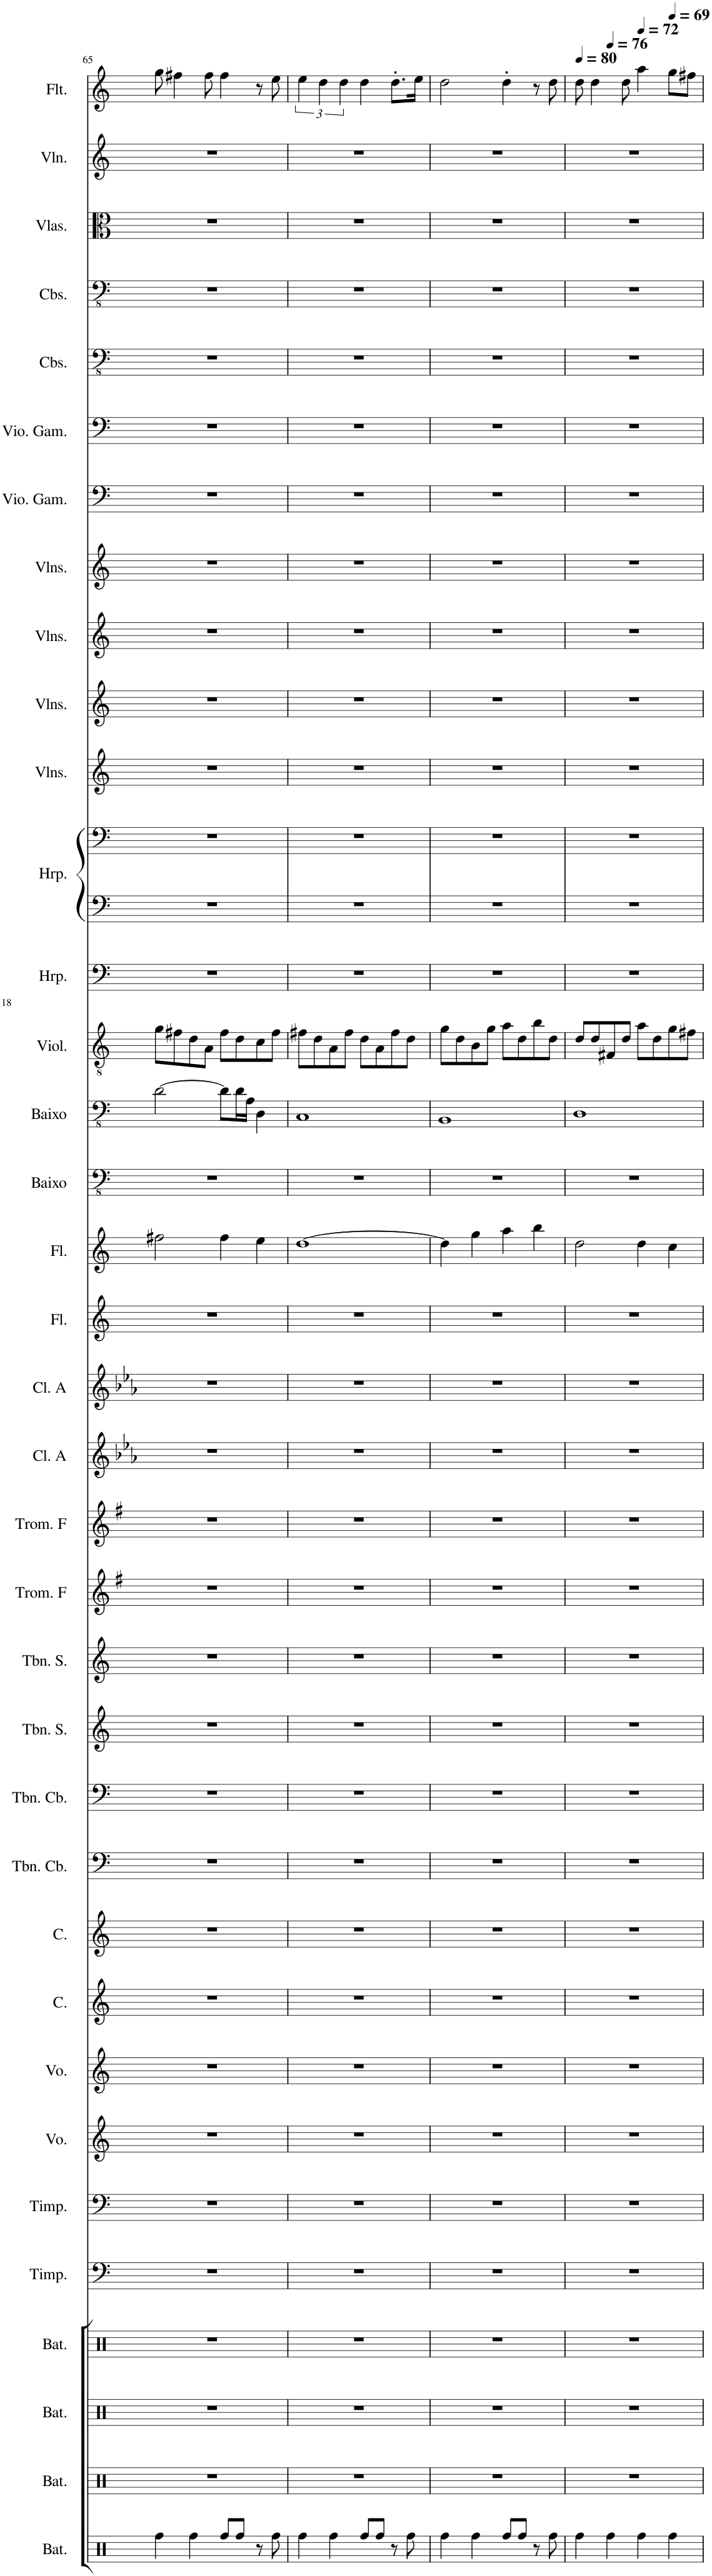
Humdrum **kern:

**kern	**kern	**kern	**kern	**kern	**kern	**kern	**kern	**kern	**kern	**kern	**kern	**kern	**kern	**kern	**kern	**kern	**kern	**kern	**kern	**kern	**kern	**kern	**kern	**kern	**kern	**kern	**kern	**kern	**kern	**kern	**kern	**kern	**kern	**kern	**kern	**kern
*part36	*part35	*part34	*part33	*part32	*part31	*part30	*part29	*part28	*part27	*part26	*part25	*part24	*part23	*part22	*part21	*part20	*part19	*part18	*part17	*part16	*part15	*part14	*part13	*part12	*part12	*part11	*part10	*part9	*part8	*part7	*part6	*part5	*part4	*part3	*part2	*part1
*staff37	*staff36	*staff35	*staff34	*staff33	*staff32	*staff31	*staff30	*staff29	*staff28	*staff27	*staff26	*staff25	*staff24	*staff23	*staff22	*staff21	*staff20	*staff19	*staff18	*staff17	*staff16	*staff15	*staff14	*staff13	*staff12	*staff11	*staff10	*staff9	*staff8	*staff7	*staff6	*staff5	*staff4	*staff3	*staff2	*staff1
*I"Bateria, percussion	*I"Bateria, Splash Cymbal	*I"Bateria, Crash Cymbal 2	*I"Bateria, Ride Cymbal 2	*I"Tímpano, timpany	*I"Tímpano, timpany	*I"Voz, BassChoir	*I"Voz, BassChoir	*I"Contralto, High Choir	*I"Contralto, High Choir	*I"Trombone Contrabaixo, bass trombones	*I"Trombone Contrabaixo, bass trombones	*I"Trombone Soprano, trombones	*I"Trombone Soprano, trombones	*I"Trompa em F, f. horns	*I"Trompa em F, f. horns	*I"Clarineta em A, clarinet	*I"Clarineta em A, clarinet	*I"Flauta, flute	*I"Flauta, flute	*I"Baixolão, fingered bass	*I"Baixolão, fingered bass	*I"Violão, guitar	*I"Harpa, bass harp	*I"Harpa, harp	*	*I"Violinos, bass slow strings	*I"Violinos, bass slow strings	*I"Violinos, slow strings	*I"Violinos, slow strings	*I"Viola da gamba, tremola strings	*I"Viola da gamba, tremola strings	*I"Contrabaixos, bass strings	*I"Contrabaixos, bass strings	*I"Violas, strings	*I"Violino	*I"Flautim
*I'Bat.	*I'Bat.	*I'Bat.	*I'Bat.	*I'Timp.	*I'Timp.	*I'Vo.	*I'Vo.	*I'C.	*I'C.	*I'Tbn. Cb.	*I'Tbn. Cb.	*I'Tbn. S.	*I'Tbn. S.	*I'Trom. F	*I'Trom. F	*I'Cl. A	*I'Cl. A	*I'Fl.	*I'Fl.	*I'Baixo	*I'Baixo	*I'Viol.	*I'Hrp.	*I'Hrp.	*	*I'Vlns.	*I'Vlns.	*I'Vlns.	*I'Vlns.	*I'Vio. Gam.	*I'Vio. Gam.	*I'Cbs.	*I'Cbs.	*I'Vlas.	*I'Vln.	*I'Flt.
!!LO:PB:g=z
*clefX	*clefX	*clefX	*clefX	*clefF4	*clefF4	*clefG2	*clefG2	*clefG2	*clefG2	*clefF4	*clefF4	*clefG2	*clefG2	*clefG2	*clefG2	*clefG2	*clefG2	*clefG2	*clefG2	*clefFv4	*clefFv4	*clefGv2	*clefF4	*clefG2	*clefF4	*clefG2	*clefG2	*clefG2	*clefG2	*clefF4	*clefF4	*clefFv4	*clefFv4	*clefC3	*clefG2	*clefG2
*	*	*	*	*	*	*	*	*	*	*	*	*	*	*Trd4c7	*Trd4c7	*Trd2c3	*Trd2c3	*	*	*	*	*	*	*	*	*	*	*	*	*	*	*	*	*	*	*Trd-7c-12
*k[]	*k[]	*k[]	*k[]	*k[]	*k[]	*k[]	*k[]	*k[]	*k[]	*k[]	*k[]	*k[]	*k[]	*k[f#]	*k[f#]	*k[b-e-a-]	*k[b-e-a-]	*k[]	*k[]	*k[]	*k[]	*k[]	*k[]	*k[]	*k[]	*k[]	*k[]	*k[]	*k[]	*k[]	*k[]	*k[]	*k[]	*k[]	*k[]	*k[]
*M4/4	*M4/4	*M4/4	*M4/4	*M4/4	*M4/4	*M4/4	*M4/4	*M4/4	*M4/4	*M4/4	*M4/4	*M4/4	*M4/4	*M4/4	*M4/4	*M4/4	*M4/4	*M4/4	*M4/4	*M4/4	*M4/4	*M4/4	*M4/4	*M4/4	*M4/4	*M4/4	*M4/4	*M4/4	*M4/4	*M4/4	*M4/4	*M4/4	*M4/4	*M4/4	*M4/4	*M4/4
=65	=65	=65	=65	=65	=65	=65	=65	=65	=65	=65	=65	=65	=65	=65	=65	=65	=65	=65	=65	=65	=65	=65	=65	=65	=65	=65	=65	=65	=65	=65	=65	=65	=65	=65	=65	=65
4Rff\	1r	1r	1r	1r	1r	1r	1r	1r	1r	1r	1r	1r	1r	1r	1r	1r	1r	1r	2ff#X\	1r	[2D\	8g\L	1r	1r	1r	1r	1r	1r	1r	1r	1r	1r	1r	1r	1r	8gg\
.	.	.	.	.	.	.	.	.	.	.	.	.	.	.	.	.	.	.	.	.	.	8f#X\	.	.	.	.	.	.	.	.	.	.	.	.	.	4ff#X\
4Rff\	.	.	.	.	.	.	.	.	.	.	.	.	.	.	.	.	.	.	.	.	.	8d\	.	.	.	.	.	.	.	.	.	.	.	.	.	.
.	.	.	.	.	.	.	.	.	.	.	.	.	.	.	.	.	.	.	.	.	.	8A\J	.	.	.	.	.	.	.	.	.	.	.	.	.	8ff#\
8Rff/L	.	.	.	.	.	.	.	.	.	.	.	.	.	.	.	.	.	.	4ff#\	.	8D\L]	8f#\L	.	.	.	.	.	.	.	.	.	.	.	.	.	4ff#\
8Rff/J	.	.	.	.	.	.	.	.	.	.	.	.	.	.	.	.	.	.	.	.	16D\L	8d\	.	.	.	.	.	.	.	.	.	.	.	.	.	.
.	.	.	.	.	.	.	.	.	.	.	.	.	.	.	.	.	.	.	.	.	16AA\JJ	.	.	.	.	.	.	.	.	.	.	.	.	.	.	.
8r	.	.	.	.	.	.	.	.	.	.	.	.	.	.	.	.	.	.	4ee\	.	4DD\	8c\	.	.	.	.	.	.	.	.	.	.	.	.	.	8r
8Rff\	.	.	.	.	.	.	.	.	.	.	.	.	.	.	.	.	.	.	.	.	.	8f#\J	.	.	.	.	.	.	.	.	.	.	.	.	.	8ee\
=66	=66	=66	=66	=66	=66	=66	=66	=66	=66	=66	=66	=66	=66	=66	=66	=66	=66	=66	=66	=66	=66	=66	=66	=66	=66	=66	=66	=66	=66	=66	=66	=66	=66	=66	=66	=66
4Rff\	1r	1r	1r	1r	1r	1r	1r	1r	1r	1r	1r	1r	1r	1r	1r	1r	1r	1r	[1dd	1r	1CC	8f#X\L	1r	1r	1r	1r	1r	1r	1r	1r	1r	1r	1r	1r	1r	6ee\
.	.	.	.	.	.	.	.	.	.	.	.	.	.	.	.	.	.	.	.	.	.	8d\	.	.	.	.	.	.	.	.	.	.	.	.	.	.
.	.	.	.	.	.	.	.	.	.	.	.	.	.	.	.	.	.	.	.	.	.	.	.	.	.	.	.	.	.	.	.	.	.	.	.	6dd\
4Rff\	.	.	.	.	.	.	.	.	.	.	.	.	.	.	.	.	.	.	.	.	.	8A\	.	.	.	.	.	.	.	.	.	.	.	.	.	.
.	.	.	.	.	.	.	.	.	.	.	.	.	.	.	.	.	.	.	.	.	.	.	.	.	.	.	.	.	.	.	.	.	.	.	.	6dd\
.	.	.	.	.	.	.	.	.	.	.	.	.	.	.	.	.	.	.	.	.	.	8f#\J	.	.	.	.	.	.	.	.	.	.	.	.	.	.
8Rff/L	.	.	.	.	.	.	.	.	.	.	.	.	.	.	.	.	.	.	.	.	.	8d\L	.	.	.	.	.	.	.	.	.	.	.	.	.	4dd\
8Rff/J	.	.	.	.	.	.	.	.	.	.	.	.	.	.	.	.	.	.	.	.	.	8A\	.	.	.	.	.	.	.	.	.	.	.	.	.	.
8r	.	.	.	.	.	.	.	.	.	.	.	.	.	.	.	.	.	.	.	.	.	8f#\	.	.	.	.	.	.	.	.	.	.	.	.	.	8.dd'\L
8Rff\	.	.	.	.	.	.	.	.	.	.	.	.	.	.	.	.	.	.	.	.	.	8d\J	.	.	.	.	.	.	.	.	.	.	.	.	.	.
.	.	.	.	.	.	.	.	.	.	.	.	.	.	.	.	.	.	.	.	.	.	.	.	.	.	.	.	.	.	.	.	.	.	.	.	16ee\Jk
=67	=67	=67	=67	=67	=67	=67	=67	=67	=67	=67	=67	=67	=67	=67	=67	=67	=67	=67	=67	=67	=67	=67	=67	=67	=67	=67	=67	=67	=67	=67	=67	=67	=67	=67	=67	=67
4Rff\	1r	1r	1r	1r	1r	1r	1r	1r	1r	1r	1r	1r	1r	1r	1r	1r	1r	1r	4dd\]	1r	1BBB	8g\L	1r	1r	1r	1r	1r	1r	1r	1r	1r	1r	1r	1r	1r	2dd\
.	.	.	.	.	.	.	.	.	.	.	.	.	.	.	.	.	.	.	.	.	.	8d\	.	.	.	.	.	.	.	.	.	.	.	.	.	.
4Rff\	.	.	.	.	.	.	.	.	.	.	.	.	.	.	.	.	.	.	4gg\	.	.	8B\	.	.	.	.	.	.	.	.	.	.	.	.	.	.
.	.	.	.	.	.	.	.	.	.	.	.	.	.	.	.	.	.	.	.	.	.	8g\J	.	.	.	.	.	.	.	.	.	.	.	.	.	.
8Rff/L	.	.	.	.	.	.	.	.	.	.	.	.	.	.	.	.	.	.	4aa\	.	.	8a\L	.	.	.	.	.	.	.	.	.	.	.	.	.	4dd'\
8Rff/J	.	.	.	.	.	.	.	.	.	.	.	.	.	.	.	.	.	.	.	.	.	8d\	.	.	.	.	.	.	.	.	.	.	.	.	.	.
8r	.	.	.	.	.	.	.	.	.	.	.	.	.	.	.	.	.	.	4bb\	.	.	8b\	.	.	.	.	.	.	.	.	.	.	.	.	.	8r
8Rff\	.	.	.	.	.	.	.	.	.	.	.	.	.	.	.	.	.	.	.	.	.	8d\J	.	.	.	.	.	.	.	.	.	.	.	.	.	8dd\
=68	=68	=68	=68	=68	=68	=68	=68	=68	=68	=68	=68	=68	=68	=68	=68	=68	=68	=68	=68	=68	=68	=68	=68	=68	=68	=68	=68	=68	=68	=68	=68	=68	=68	=68	=68	=68
*	*	*	*	*	*	*	*	*	*	*	*	*	*	*	*	*	*	*	*	*	*	*	*	*	*	*	*	*	*	*	*	*	*	*	*	*MM80
*	*	*	*	*	*	*	*	*	*	*	*	*	*	*	*	*	*	*	*	*	*	*	*	*	*	*	*	*	*	*	*	*	*	*	*	*^
4Rff\	1r	1r	1r	1r	1r	1r	1r	1r	1r	1r	1r	1r	1r	1r	1r	1r	1r	1r	2dd\	1r	1DD	8d/L	1r	1r	1r	1r	1r	1r	1r	1r	1r	1r	1r	1r	1r	8dd\	4ryy
.	.	.	.	.	.	.	.	.	.	.	.	.	.	.	.	.	.	.	.	.	.	8d/	.	.	.	.	.	.	.	.	.	.	.	.	.	4dd\	.
*	*	*	*	*	*	*	*	*	*	*	*	*	*	*	*	*	*	*	*	*	*	*	*	*	*	*	*	*	*	*	*	*	*	*	*	*MM76	*
4Rff\	.	.	.	.	.	.	.	.	.	.	.	.	.	.	.	.	.	.	.	.	.	8F#X/	.	.	.	.	.	.	.	.	.	.	.	.	.	.	2.ryy
.	.	.	.	.	.	.	.	.	.	.	.	.	.	.	.	.	.	.	.	.	.	8d/J	.	.	.	.	.	.	.	.	.	.	.	.	.	8dd\	.
*	*	*	*	*	*	*	*	*	*	*	*	*	*	*	*	*	*	*	*	*	*	*	*	*	*	*	*	*	*	*	*	*	*	*	*	*MM72	*
4Rff\	.	.	.	.	.	.	.	.	.	.	.	.	.	.	.	.	.	.	4dd\	.	.	8a\L	.	.	.	.	.	.	.	.	.	.	.	.	.	4aa\	.
.	.	.	.	.	.	.	.	.	.	.	.	.	.	.	.	.	.	.	.	.	.	8d\	.	.	.	.	.	.	.	.	.	.	.	.	.	.	.
*	*	*	*	*	*	*	*	*	*	*	*	*	*	*	*	*	*	*	*	*	*	*	*	*	*	*	*	*	*	*	*	*	*	*	*	*MM69	*
4Rff\	.	.	.	.	.	.	.	.	.	.	.	.	.	.	.	.	.	.	4cc\	.	.	8g\	.	.	.	.	.	.	.	.	.	.	.	.	.	8gg\L	.
.	.	.	.	.	.	.	.	.	.	.	.	.	.	.	.	.	.	.	.	.	.	8f#X\J	.	.	.	.	.	.	.	.	.	.	.	.	.	8ff#X\J	.
*	*	*	*	*	*	*	*	*	*	*	*	*	*	*	*	*	*	*	*	*	*	*	*	*	*	*	*	*	*	*	*	*	*	*	*	*v	*v
=	=	=	=	=	=	=	=	=	=	=	=	=	=	=	=	=	=	=	=	=	=	=	=	=	=	=	=	=	=	=	=	=	=	=	=	=
*-	*-	*-	*-	*-	*-	*-	*-	*-	*-	*-	*-	*-	*-	*-	*-	*-	*-	*-	*-	*-	*-	*-	*-	*-	*-	*-	*-	*-	*-	*-	*-	*-	*-	*-	*-	*-
